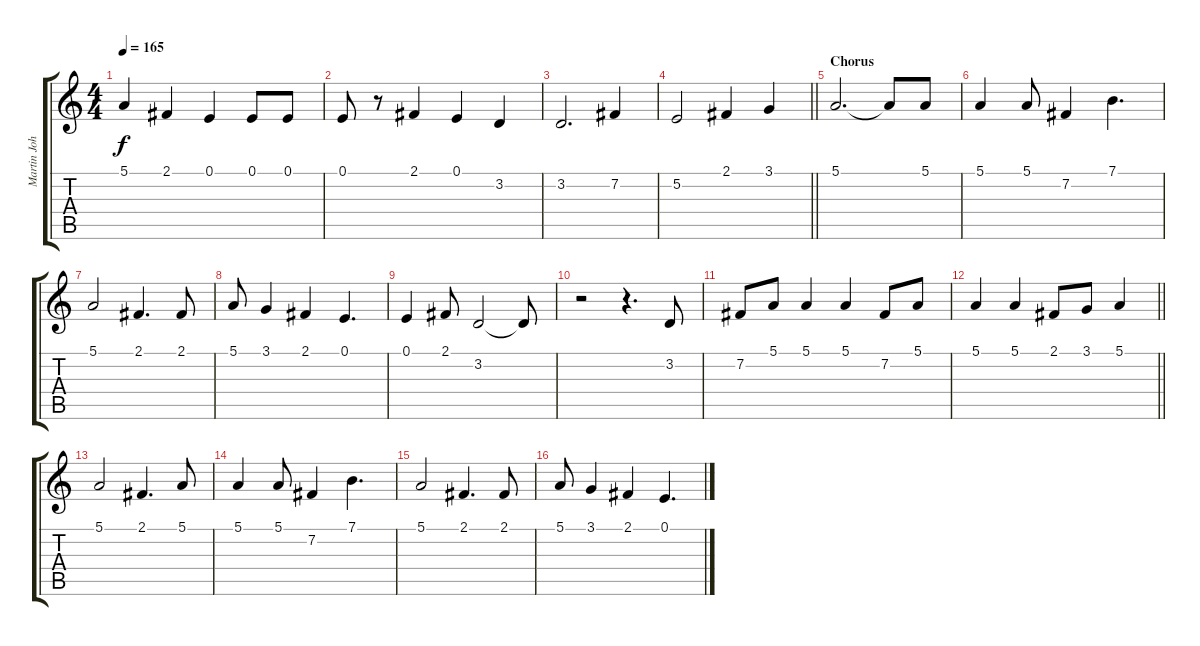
\track ("Martin Johnson (Vocals)" "Martin Joh") {instrument clarinet}
\staff {score tabs}
\tuning (E4 B3 G3 D3 A2 E2) {hide}
\ts (4 4)
\tempo 165
\clef g2
\ks c
5.1.4{dy f} 2.1.4 0.1.4 0.1.8 0.1.8 |
0.1.8 r.8 2.1.4 0.1.4 3.2.4 |
3.2.2{d} 7.2.4 |
\barLineRight lightlight
5.2.2 2.1.4 3.1.4 |
\section ("" "Chorus")
5.1.2{d} 5.1{t}.8 5.1.8 |
5.1.4 5.1.8 7.2.4 7.1.4{d} |
5.1.2 2.1.4{d} 2.1.8 |
5.1.8 3.1.4 2.1.4 0.1.4{d} |
0.1.4 2.1.8 3.2.2 3.2{t}.8 |
r.2 r.4{d} 3.2.8 |
7.2.8 5.1.8 5.1.4 5.1.4 7.2.8 5.1.8 |
\barLineRight lightlight
5.1.4 5.1.4 2.1.8 3.1.8 5.1.4 |
5.1.2 2.1.4{d} 5.1.8 |
5.1.4 5.1.8 7.2.4 7.1.4{d} |
5.1.2 2.1.4{d} 2.1.8 |
5.1.8 3.1.4 2.1.4 0.1.4{d}
